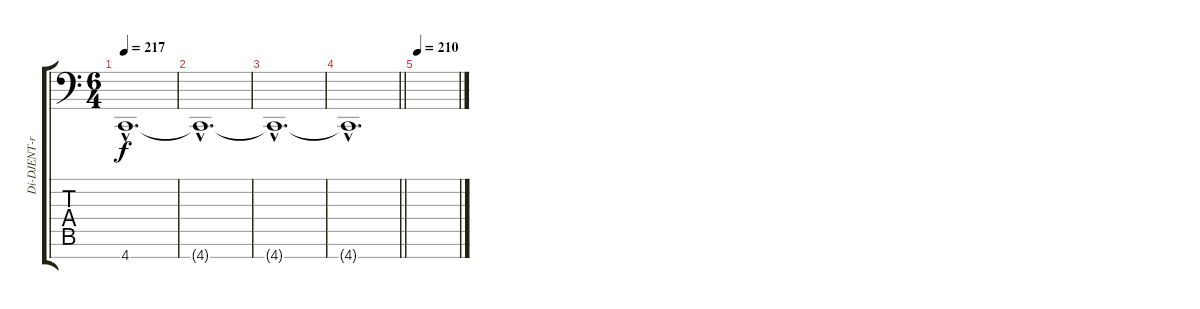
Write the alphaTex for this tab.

\track ("Di-DJENT-ridoo" "Di-DJENT-r") {instrument tenorsax}
\staff {score tabs}
\tuning (Db4 Ab3 Eb3 Db3 Ab2 Eb2 Ab1) {hide}
\ts (6 4)
\tempo 217
\clef f4
\ks c
4.7{hac t}.1{d dy f} |
4.7{hac t}.1{d} |
4.7{hac t}.1{d} |
\barLineRight lightlight
4.7{hac t}.1{d} |
\section ("" "")
\tempo 210
